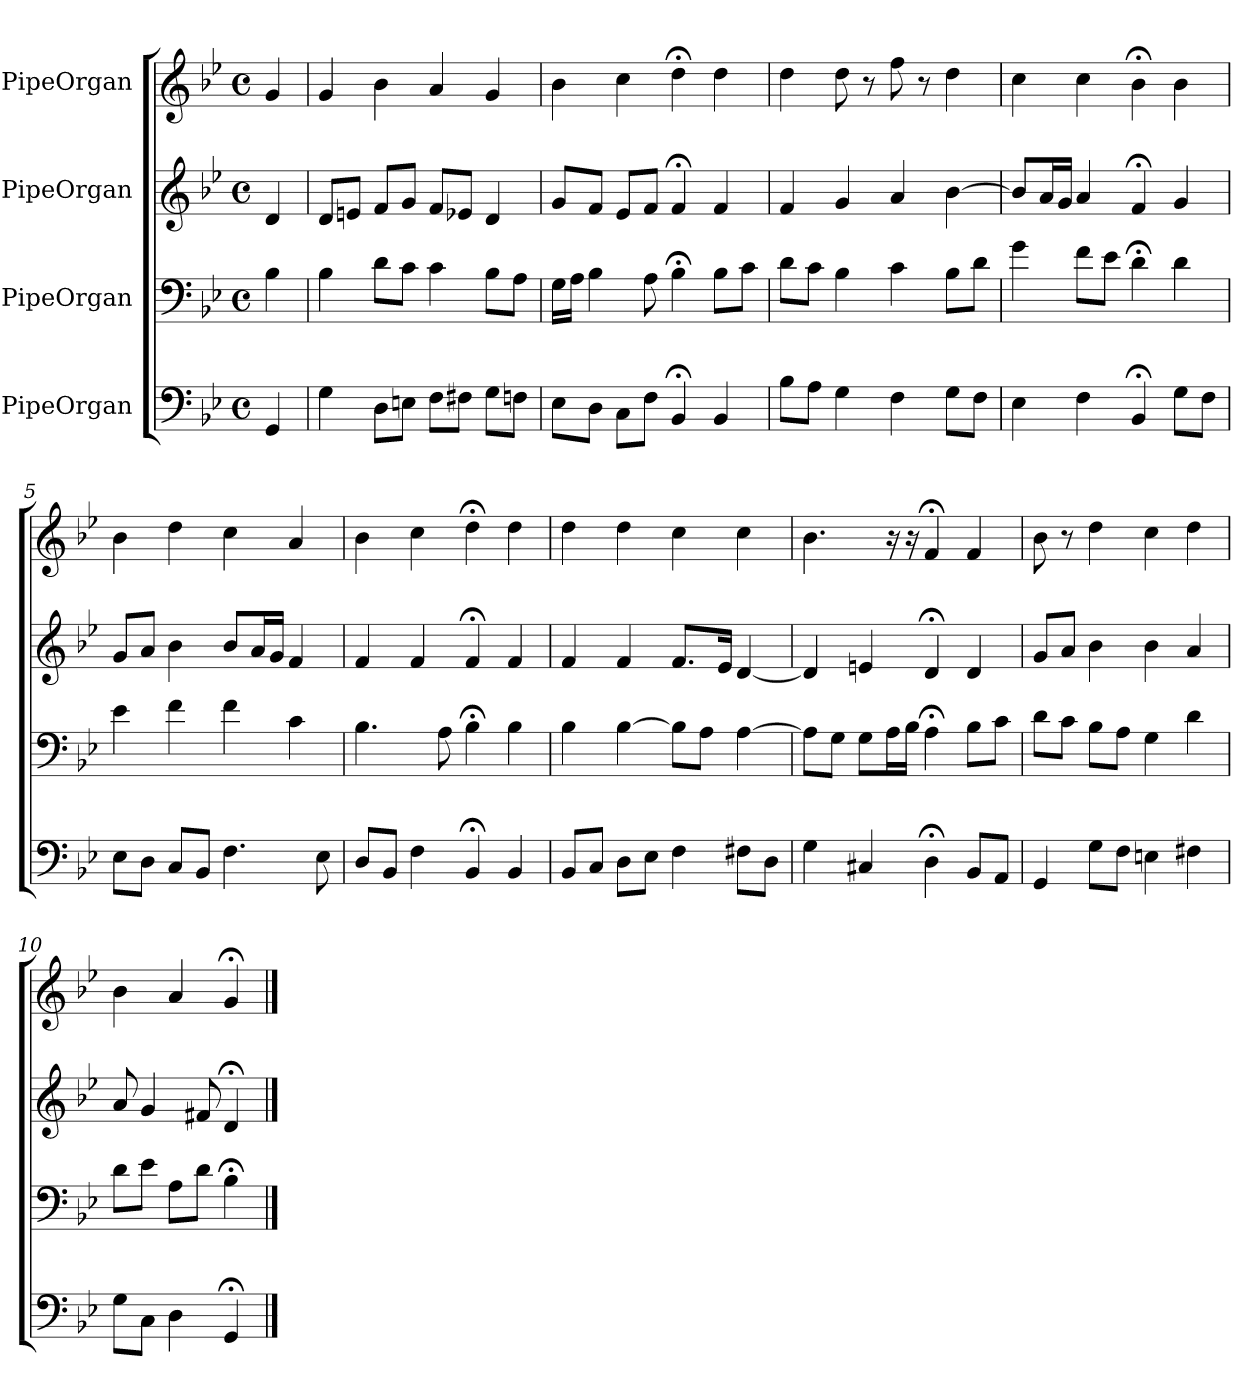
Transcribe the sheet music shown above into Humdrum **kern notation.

**kern	**kern	**kern	**kern
*part4	*part3	*part2	*part1
*staff4	*staff3	*staff2	*staff1
*I"PipeOrgan	*I"PipeOrgan	*I"PipeOrgan	*I"PipeOrgan
*clefF4	*clefF4	*clefG2	*clefG2
*k[b-e-]	*k[b-e-]	*k[b-e-]	*k[b-e-]
*g:	*g:	*g:	*g:
*M4/4	*M4/4	*M4/4	*M4/4
*met(c)	*met(c)	*met(c)	*met(c)
*MM60	*MM60	*MM60	*MM60
=	=	=	=
4GG	4B-	4d	4g
=1	=1	=1	=1
4G	4B-	8d/L	4g
.	.	8en/J	.
8D\L	8d\L	8f/L	4b-
8En\J	8c\J	8g/J	.
8F\L	4c	8f/L	4a
8F#X\J	.	8e-X/J	.
8G\L	8B-\L	4d	4g
8Fn\J	8A\J	.	.
=2	=2	=2	=2
8E-\L	16G\LL	8g/L	4b-
.	16A\JJ	.	.
8D\J	4B-	8f/J	.
8C\L	.	8e-/L	4cc
8F\J	8A	8f/J	.
4BB-;<	4B-;<	4f;<	4dd;<
4BB-	8B-\L	4f	4dd
.	8c\J	.	.
=3	=3	=3	=3
8B-\L	8d\L	4f	4dd
8A\J	8c\J	.	.
4G	4B-	4g	8dd
.	.	.	8r
4F	4c	4a	8ff
.	.	.	8r
8G\L	8B-\L	[4b-	4dd
8F\J	8d\J	.	.
=4	=4	=4	=4
4E-	4g	8b-/L]	4cc
.	.	16a/L	.
.	.	16g/JJ	.
4F	8f\L	4a	4cc
.	8e-\J	.	.
4BB-;<	4d;<	4f;<	4b-;<
8G\L	4d	4g	4b-
8F\J	.	.	.
=5	=5	=5	=5
8E-\L	4e-	8g/L	4b-
8D\J	.	8a/J	.
8C/L	4f	4b-	4dd
8BB-/J	.	.	.
4.F	4f	8b-/L	4cc
.	.	16a/L	.
.	.	16g/JJ	.
.	4c	4f	4a
8E-	.	.	.
=6	=6	=6	=6
8D/L	4.B-	4f	4b-
8BB-/J	.	.	.
4F	.	4f	4cc
.	8A	.	.
4BB-;<	4B-;<	4f;<	4dd;<
4BB-	4B-	4f	4dd
=7	=7	=7	=7
8BB-/L	4B-	4f	4dd
8C/J	.	.	.
8D\L	[4B-	4f	4dd
8E-\J	.	.	.
4F	8B-\L]	8.f/L	4cc
.	8A\J	.	.
.	.	16e-/Jk	.
8F#X\L	[4A	[4d	4cc
8D\J	.	.	.
=8	=8	=8	=8
4G	8A\L]	4d]	4.b-
.	8G\J	.	.
4C#X	8G\L	4en	.
.	16A\L	.	16r
.	16B-\JJ	.	16r
4D;<	4A;<	4d;<	4f;<
8BB-/L	8B-\L	4d	4f
8AA/J	8c\J	.	.
=9	=9	=9	=9
4GG	8d\L	8g/L	8b-
.	8c\J	8a/J	8r
8G\L	8B-\L	4b-	4dd
8F\J	8A\J	.	.
4En	4G	4b-	4cc
4F#X	4d	4a	4dd
=10	=10	=10	=10
8G\L	8d\L	8a	4b-
8C\J	8e-\J	4g	.
4D	8A\L	.	4a
.	8d\J	8f#X	.
4GG;<	4B-;<	4d;<	4g;<
==	==	==	==
*-	*-	*-	*-
